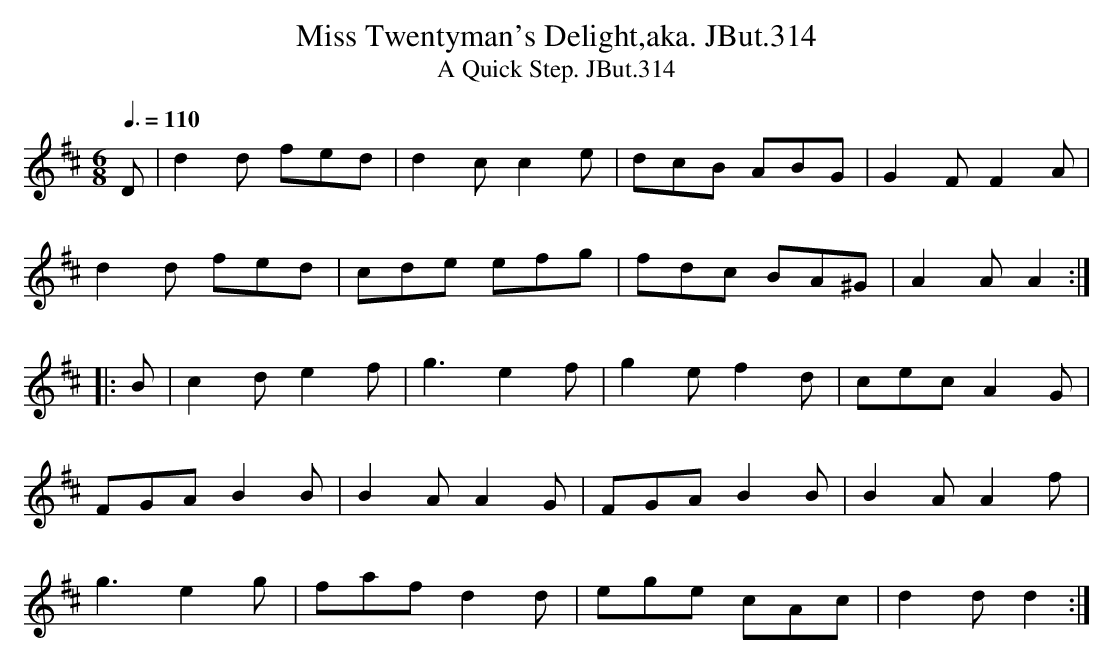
X:1
T:Miss Twentyman's Delight,aka. JBut.314
T:Quick Step. JBut.314, A
M:6/8
L:1/8
Q:3/8=110
K:D
D|d2 d fed|d2 c c2 e|dcB ABG|G2 F F2 A|
d2 d fed|cde efg|fdc BA^G|A2 A A2:|
|:B|c2 d e2 f|g3 e2 f|g2 e f2 d|cec A2 G|
FGA B2 B|B2 A A2 G|FGA B2 B|B2 A A2 f|
g3 e2 g|faf d2 d|ege  cAc|d2 d d2:|
